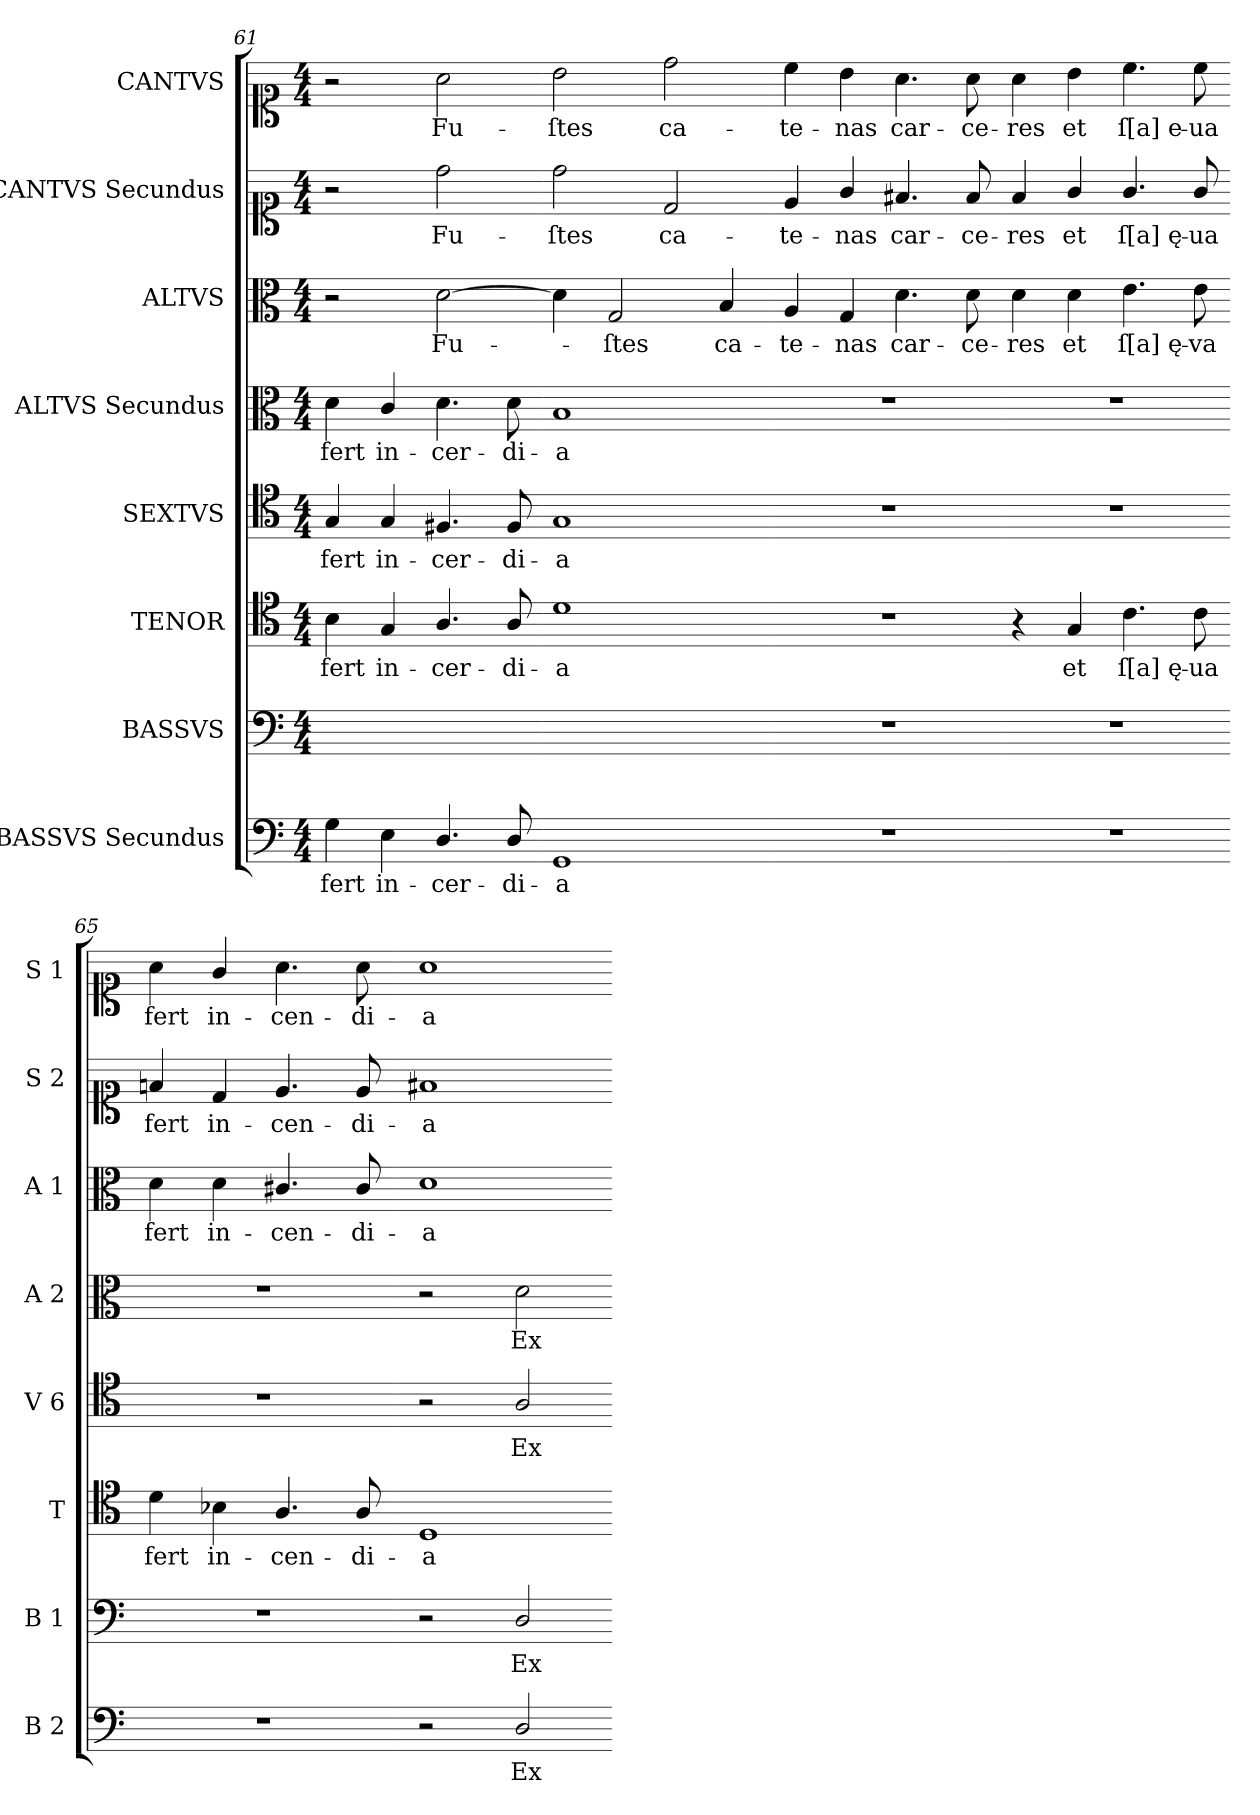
**kern	**text	**kern	**text	**kern	**text	**kern	**text	**kern	**text	**kern	**text	**kern	**text	**kern	**text
*part8	*part8	*part7	*part7	*part6	*part6	*part5	*part5	*part4	*part4	*part3	*part3	*part2	*part2	*part1	*part1
*staff8	*staff8	*staff7	*staff7	*staff6	*staff6	*staff5	*staff5	*staff4	*staff4	*staff3	*staff3	*staff2	*staff2	*staff1	*staff1
*I"BASSVS Secundus	*	*I"BASSVS	*	*I"TENOR	*	*I"SEXTVS	*	*I"ALTVS Secundus	*	*I"ALTVS	*	*I"CANTVS Secundus	*	*I"CANTVS	*
*I'B 2	*	*I'B 1	*	*I'T	*	*I'V 6	*	*I'A 2	*	*I'A 1	*	*I'S 2	*	*I'S 1	*
*clefF4	*	*clefF4	*	*clefC4	*	*clefC4	*	*clefC3	*	*clefC3	*	*clefC1	*	*clefC1	*
*k[]	*	*k[]	*	*k[]	*	*k[]	*	*k[]	*	*k[]	*	*k[]	*	*k[]	*
*M4/4	*	*M4/4	*	*M4/4	*	*M4/4	*	*M4/4	*	*M4/4	*	*M4/4	*	*M4/4	*
=61	=61	=61	=61	=61	=61	=61	=61	=61	=61	=61	=61	=61	=61	=61	=61
4G\	fert	1ryy	.	4B\	fert	4G/	fert	4d\	fert	2r	.	2r	.	2r	.
4E\	in-	.	.	4G/	in-	4G/	in-	4c/	in-	.	.	.	.	.	.
4.D/	-cer-	.	.	4.A/	-cer-	4.F#X/	-cer-	4.d\	-cer-	[2d\	Fu-	2dd\	Fu-	2a\	Fu-
8D/	-di-	.	.	8A/	-di-	8F#/	-di-	8d\	-di-	.	.	.	.	.	.
=62-	=62-	=62-	=62-	=62-	=62-	=62-	=62-	=62-	=62-	=62-	=62-	=62-	=62-	=62-	=62-
1GG	-a	1ryy	.	1d	-a	1G	-a	1B	-a	4d\]	.	2dd\	ſtes	2b\	-ſtes
.	.	.	.	.	.	.	.	.	.	2G/	ſtes	.	.	.	.
.	.	.	.	.	.	.	.	.	.	.	.	2d/	ca-	2dd\	ca-
.	.	.	.	.	.	.	.	.	.	4B/	ca-	.	.	.	.
=63-	=63-	=63-	=63-	=63-	=63-	=63-	=63-	=63-	=63-	=63-	=63-	=63-	=63-	=63-	=63-
1r	.	1r	.	1r	.	1r	.	1r	.	4A/	-te-	4e/	-te-	4cc\	-te-
.	.	.	.	.	.	.	.	.	.	4G/	-nas	4g/	-nas	4b\	-nas
.	.	.	.	.	.	.	.	.	.	4.d\	car-	4.f#X/	car-	4.a\	car-
.	.	.	.	.	.	.	.	.	.	8d\	-ce-	8f#/	-ce-	8a\	-ce-
=64-	=64-	=64-	=64-	=64-	=64-	=64-	=64-	=64-	=64-	=64-	=64-	=64-	=64-	=64-	=64-
1r	.	1r	.	4r	.	1r	.	1r	.	4d\	-res	4f#/	-res	4a\	-res
.	.	.	.	4G/	et	.	.	.	.	4d\	et	4g/	et	4b\	et
.	.	.	.	4.c\	ſ[a]ę-	.	.	.	.	4.e\	ſ[a]ę-	4.g/	ſ[a]ę-	4.cc\	ſ[a]e-
.	.	.	.	8c\	-ua	.	.	.	.	8e\	-va	8g/	-ua	8cc\	-ua
=65-	=65-	=65-	=65-	=65-	=65-	=65-	=65-	=65-	=65-	=65-	=65-	=65-	=65-	=65-	=65-
1r	.	1r	.	4d\	fert	1r	.	1r	.	4d\	fert	4fn/	fert	4a\	fert
.	.	.	.	4B-X\	in-	.	.	.	.	4d\	in-	4d/	in-	4g/	in-
.	.	.	.	4.A/	-cen-	.	.	.	.	4.c#X/	-cen-	4.e/	-cen-	4.a\	-cen-
.	.	.	.	8A/	-di-	.	.	.	.	8c#/	-di-	8e/	-di-	8a\	-di-
=66-	=66-	=66-	=66-	=66-	=66-	=66-	=66-	=66-	=66-	=66-	=66-	=66-	=66-	=66-	=66-
2r	.	2r	.	1D	-a	2r	.	2r	.	1d	-a	1f#X	-a	1a	-a
2D/	Ex-	2D/	Ex-	.	.	2A/	Ex-	2d\	Ex-	.	.	.	.	.	.
=-	=-	=-	=-	=-	=-	=-	=-	=-	=-	=-	=-	=-	=-	=-	=-
*-	*-	*-	*-	*-	*-	*-	*-	*-	*-	*-	*-	*-	*-	*-	*-
